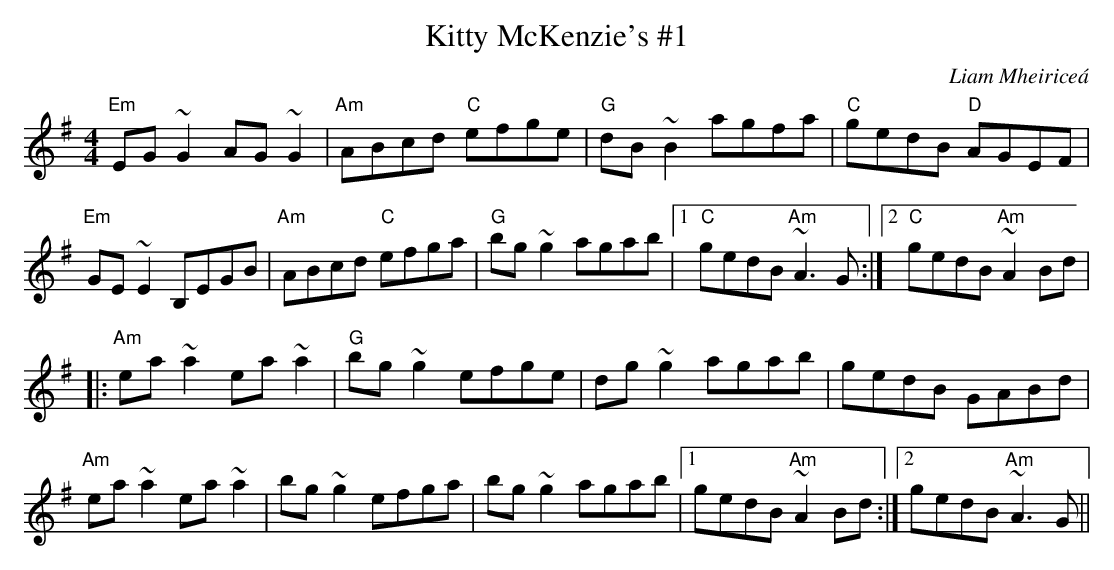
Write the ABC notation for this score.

X:1
T:Kitty McKenzie's #1
C:Liam Mheiriceá
M:4/4
K:Ador
"Em"EG ~G2 AG ~G2|"Am"ABcd "C"efge|"G"dB~B2 agfa|"C"gedB "D"AGEF|
"Em"GE ~E2 B,EGB|"Am"ABcd "C"efga|"G"bg ~g2 agab|1"C"gedB "Am"~A3G:|2"C"gedB "Am"~A2 Bd|
|:"Am"ea ~a2 ea ~a2|"G"bg ~g2 efge|dg ~g2 agab|gedB GABd|
"Am"ea ~a2 ea ~a2|bg ~g2 efga|bg ~g2 agab|1gedB "Am"~A2 Bd:|2gedB "Am"~A3G||
